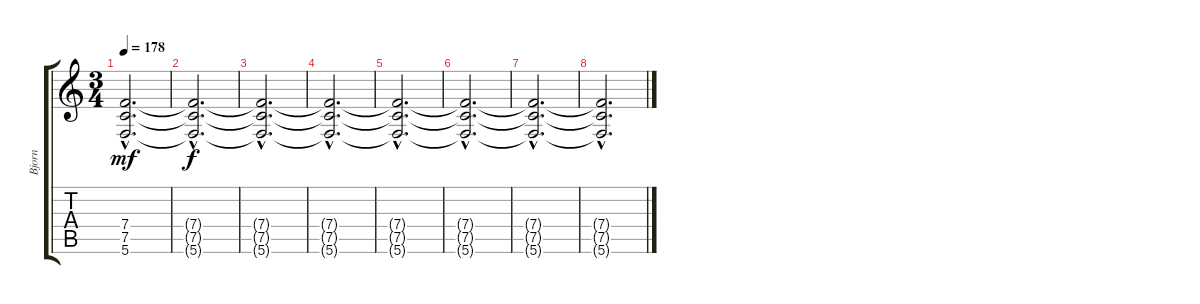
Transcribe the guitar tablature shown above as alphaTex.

\track ("Bjorn" "Bjorn") {instrument overdrivenguitar}
\staff {score tabs}
\tuning (C4 G3 Eb3 Bb2 F2 C2) {hide}
\ts (3 4)
\tempo 178
\clef g2
\ks c
(7.4{hac} 7.5{hac} 5.6{hac}).2{d dy mf} |
(7.4{hac t} 7.5{hac t} 5.6{hac t}).2{d dy f} |
(7.4{hac t} 7.5{hac t} 5.6{hac t}).2{d} |
(7.4{hac t} 7.5{hac t} 5.6{hac t}).2{d} |
(7.4{hac t} 7.5{hac t} 5.6{hac t}).2{d} |
(7.4{hac t} 7.5{hac t} 5.6{hac t}).2{d} |
(7.4{hac t} 7.5{hac t} 5.6{hac t}).2{d} |
(7.4{hac t} 7.5{hac t} 5.6{hac t}).2{d}
